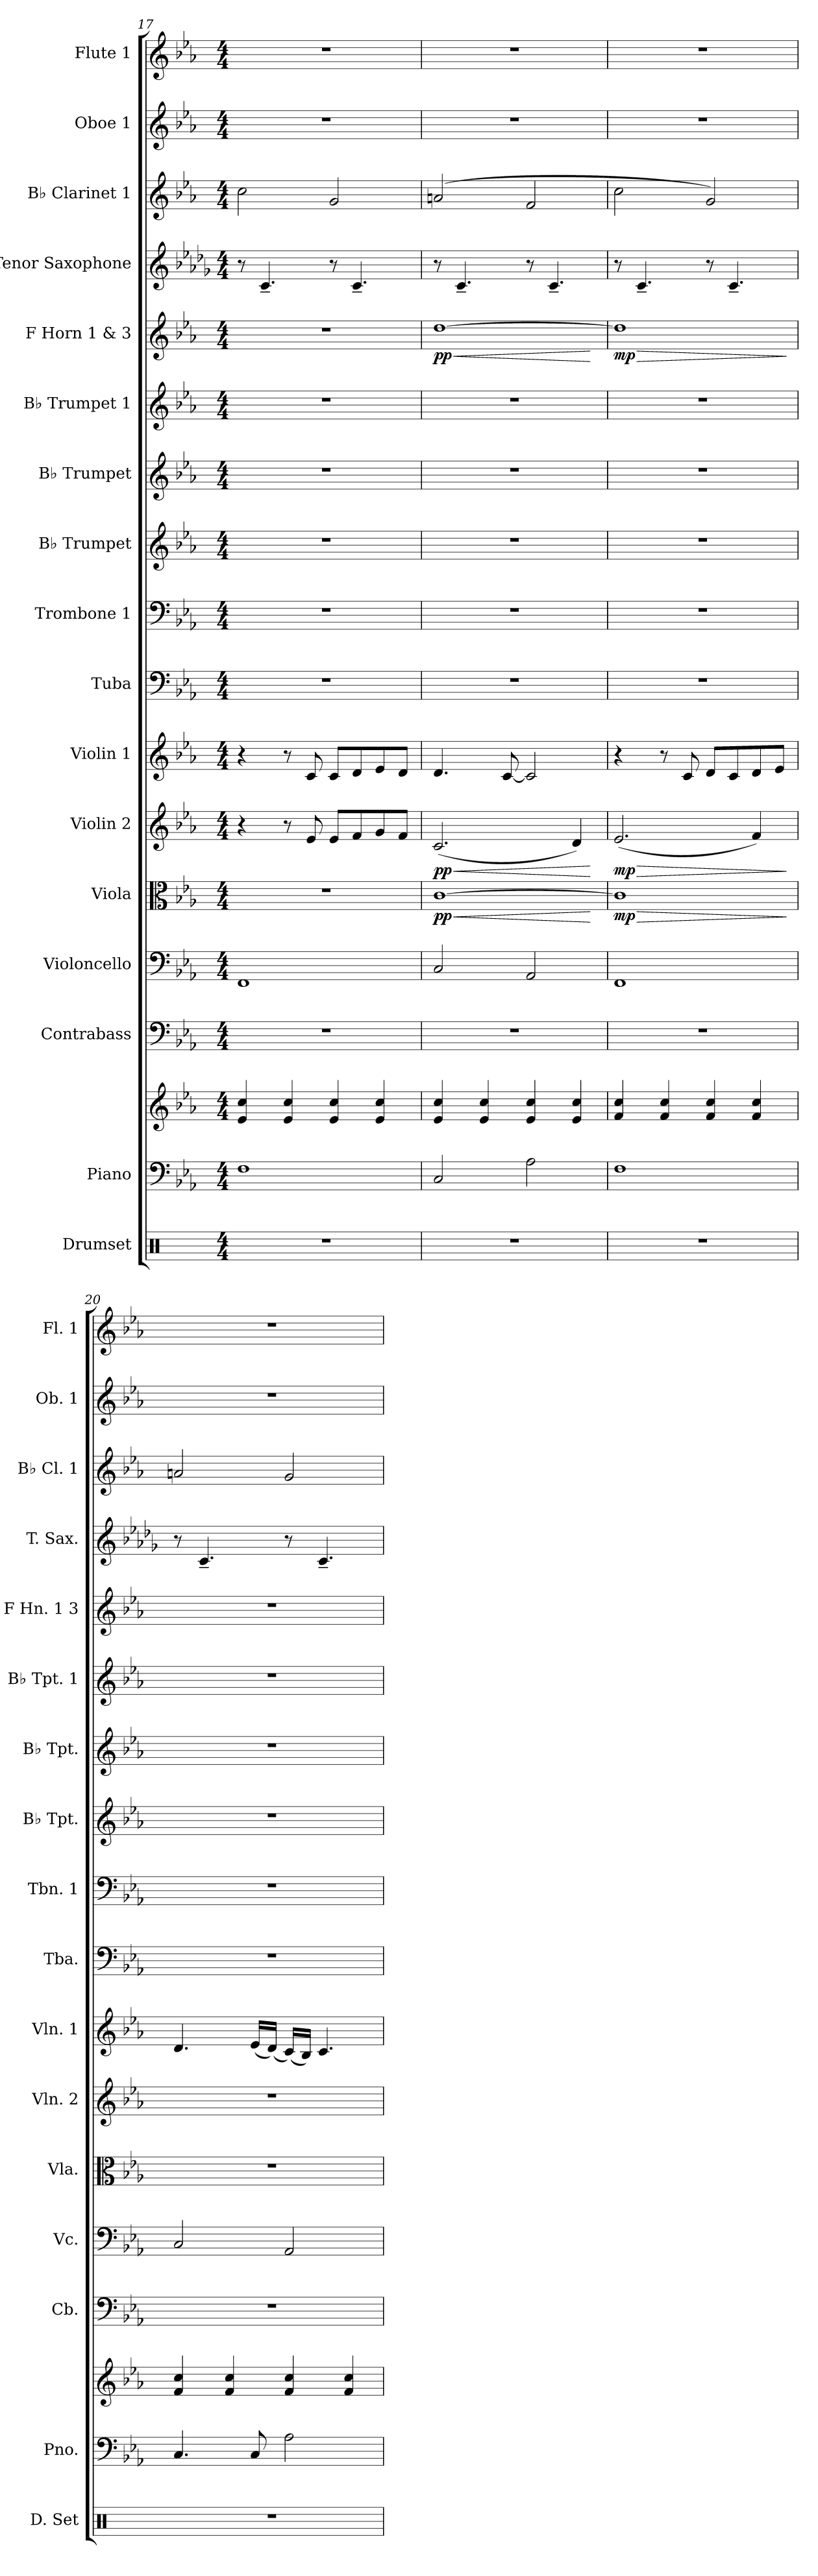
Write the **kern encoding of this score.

**kern	**kern	**kern	**kern	**kern	**kern	**dynam	**kern	**dynam	**kern	**kern	**kern	**kern	**kern	**kern	**kern	**dynam	**kern	**kern	**kern	**kern
*part17	*part16	*part16	*part15	*part14	*part13	*part13	*part12	*part12	*part11	*part10	*part9	*part8	*part7	*part6	*part5	*part5	*part4	*part3	*part2	*part1
*staff18	*staff17	*staff16	*staff15	*staff14	*staff13	*staff13	*staff12	*staff12	*staff11	*staff10	*staff9	*staff8	*staff7	*staff6	*staff5	*staff5	*staff4	*staff3	*staff2	*staff1
*I"Drumset	*I"Piano	*	*I"Contrabass	*I"Violoncello	*I"Viola	*	*I"Violin 2	*	*I"Violin 1	*I"Tuba	*I"Trombone 1	*I"B♭ Trumpet	*I"B♭ Trumpet	*I"B♭ Trumpet 1	*I"F Horn 1 &amp; 3	*	*I"Tenor Saxophone	*I"B♭ Clarinet 1	*I"Oboe 1	*I"Flute 1
*I'D. Set	*I'Pno.	*	*I'Cb.	*I'Vc.	*I'Vla.	*	*I'Vln. 2	*	*I'Vln. 1	*I'Tba.	*I'Tbn. 1	*I'B♭ Tpt.	*I'B♭ Tpt.	*I'B♭ Tpt. 1	*I'F Hn. 1 3	*	*I'T. Sax.	*I'B♭ Cl. 1	*I'Ob. 1	*I'Fl. 1
*clefX	*clefF4	*clefG2	*clefF4	*clefF4	*clefC3	*	*clefG2	*	*clefG2	*clefF4	*clefF4	*clefG2	*clefG2	*clefG2	*clefG2	*	*clefG2	*clefG2	*clefG2	*clefG2
*	*	*	*ITrd7c12	*	*	*	*	*	*	*	*	*ITrd1c2	*ITrd1c2	*ITrd1c2	*ITrd4c7	*	*ITrd8c14	*ITrd1c2	*	*
*k[]	*k[b-e-a-]	*k[b-e-a-]	*k[b-e-a-]	*k[b-e-a-]	*k[b-e-a-]	*	*k[b-e-a-]	*	*k[b-e-a-]	*k[b-e-a-]	*k[b-e-a-]	*k[b-e-a-d-g-]	*k[b-e-a-d-g-]	*k[b-e-a-d-g-]	*k[b-e-a-d-]	*	*k[b-e-a-d-g-]	*k[b-e-a-d-g-]	*k[b-e-a-]	*k[b-e-a-]
*M4/4	*M4/4	*M4/4	*M4/4	*M4/4	*M4/4	*	*M4/4	*	*M4/4	*M4/4	*M4/4	*M4/4	*M4/4	*M4/4	*M4/4	*	*M4/4	*M4/4	*M4/4	*M4/4
=17	=17	=17	=17	=17	=17	=17	=17	=17	=17	=17	=17	=17	=17	=17	=17	=17	=17	=17	=17	=17
1r	1F	4e-/ 4cc/	1r	1FF	1r	.	4r	.	4r	1r	1r	1r	1r	1r	1r	.	8r	2b-\	1r	1r
.	.	.	.	.	.	.	.	.	.	.	.	.	.	.	.	.	4.C~/	.	.	.
.	.	4e-/ 4cc/	.	.	.	.	8r	.	8r	.	.	.	.	.	.	.	.	.	.	.
.	.	.	.	.	.	.	8e-/	.	8c/	.	.	.	.	.	.	.	.	.	.	.
.	.	4e-/ 4cc/	.	.	.	.	8e-/L	.	8c/L	.	.	.	.	.	.	.	8r	2f/	.	.
.	.	.	.	.	.	.	8f/	.	8d/	.	.	.	.	.	.	.	4.C~/	.	.	.
.	.	4e-/ 4cc/	.	.	.	.	8g/	.	8e-/	.	.	.	.	.	.	.	.	.	.	.
.	.	.	.	.	.	.	8f/J	.	8d/J	.	.	.	.	.	.	.	.	.	.	.
=18	=18	=18	=18	=18	=18	=18	=18	=18	=18	=18	=18	=18	=18	=18	=18	=18	=18	=18	=18	=18
!	!	!	!	!	!	!LO:HP:b	!	!LO:HP:b	!	!	!	!	!	!	!	!LO:HP:b	!	!	!	!
!	!	!	!	!	!	!LO:DY:n=1:b	!	!LO:DY:n=1:b	!	!	!	!	!	!	!	!LO:DY:n=1:b	!	!	!	!
1r	2C/	4e-/ 4cc/	1r	2C/	[1c	< pp	(<2.c/	< pp	4.d/	1r	1r	1r	1r	1r	[1g	< pp	8r	(>2gn/	1r	1r
.	.	.	.	.	.	.	.	.	.	.	.	.	.	.	.	.	4.C~/	.	.	.
.	.	4e-/ 4cc/	.	.	.	.	.	.	.	.	.	.	.	.	.	.	.	.	.	.
.	.	.	.	.	.	.	.	.	[8c/	.	.	.	.	.	.	.	.	.	.	.
.	2A-\	4e-/ 4cc/	.	2AA-/	.	.	.	.	2c/]	.	.	.	.	.	.	.	8r	2e-/	.	.
.	.	.	.	.	.	.	.	.	.	.	.	.	.	.	.	.	4.C~/	.	.	.
.	.	4e-/ 4cc/	.	.	.	.	4d/)	.	.	.	.	.	.	.	.	.	.	.	.	.
.	.	.	.	.	.	[	.	[	.	.	.	.	.	.	.	[	.	.	.	.
=19	=19	=19	=19	=19	=19	=19	=19	=19	=19	=19	=19	=19	=19	=19	=19	=19	=19	=19	=19	=19
!	!	!	!	!	!	!LO:HP:b	!	!LO:HP:b	!	!	!	!	!	!	!	!LO:HP:b	!	!	!	!
!	!	!	!	!	!	!LO:DY:n=1:b	!	!LO:DY:n=1:b	!	!	!	!	!	!	!	!LO:DY:n=1:b	!	!	!	!
1r	1F	4f/ 4cc/	1r	1FF	1c]	> mp	(<2.e-/	> mp	4r	1r	1r	1r	1r	1r	1g]	> mp	8r	2b-\	1r	1r
.	.	.	.	.	.	.	.	.	.	.	.	.	.	.	.	.	4.C~/	.	.	.
.	.	4f/ 4cc/	.	.	.	.	.	.	8r	.	.	.	.	.	.	.	.	.	.	.
.	.	.	.	.	.	.	.	.	8c/	.	.	.	.	.	.	.	.	.	.	.
.	.	4f/ 4cc/	.	.	.	.	.	.	8d/L	.	.	.	.	.	.	.	8r	2f/)	.	.
.	.	.	.	.	.	.	.	.	8c/	.	.	.	.	.	.	.	4.C~/	.	.	.
.	.	4f/ 4cc/	.	.	.	.	4f/)	.	8d/	.	.	.	.	.	.	.	.	.	.	.
.	.	.	.	.	.	.	.	.	8e-/J	.	.	.	.	.	.	.	.	.	.	.
.	.	.	.	.	.	]	.	]	.	.	.	.	.	.	.	]	.	.	.	.
=20	=20	=20	=20	=20	=20	=20	=20	=20	=20	=20	=20	=20	=20	=20	=20	=20	=20	=20	=20	=20
1r	4.C/	4f/ 4cc/	1r	2C/	1r	.	1r	.	4.d/	1r	1r	1r	1r	1r	1r	.	8r	2gn/	1r	1r
.	.	.	.	.	.	.	.	.	.	.	.	.	.	.	.	.	4.C~/	.	.	.
.	.	4f/ 4cc/	.	.	.	.	.	.	.	.	.	.	.	.	.	.	.	.	.	.
.	8C/	.	.	.	.	.	.	.	(<16e-/LL	.	.	.	.	.	.	.	.	.	.	.
.	.	.	.	.	.	.	.	.	(<16d/JJ)	.	.	.	.	.	.	.	.	.	.	.
.	2A-\	4f/ 4cc/	.	2AA-/	.	.	.	.	(<16c/LL)	.	.	.	.	.	.	.	8r	2f/	.	.
.	.	.	.	.	.	.	.	.	16B-/JJ)	.	.	.	.	.	.	.	.	.	.	.
.	.	.	.	.	.	.	.	.	4.c/	.	.	.	.	.	.	.	4.C~/	.	.	.
.	.	4f/ 4cc/	.	.	.	.	.	.	.	.	.	.	.	.	.	.	.	.	.	.
=	=	=	=	=	=	=	=	=	=	=	=	=	=	=	=	=	=	=	=	=
*-	*-	*-	*-	*-	*-	*-	*-	*-	*-	*-	*-	*-	*-	*-	*-	*-	*-	*-	*-	*-
